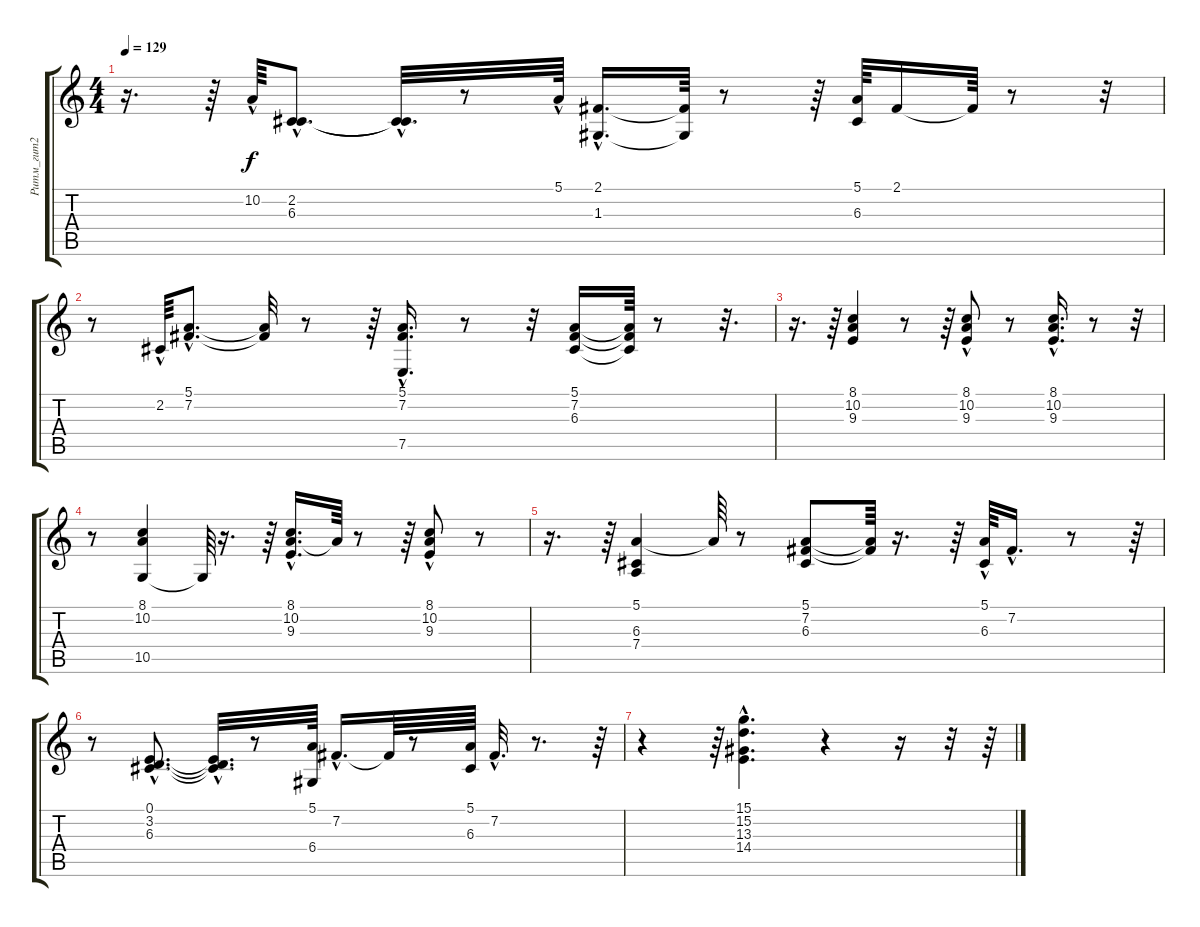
\track ("Ритм_гит2" "Ритм_гит2") {instrument lead5charang}
\staff {score tabs}
\tuning (E4 B3 G3 D3 A2 E2) {hide}
\ts (4 4)
\tempo 129
\clef g2
\ks c
r.16{d dy f} r.64 10.2{hac}.64 (2.2{hac} 6.3{hac}).8{d} (2.2{hac t} 6.3{t}).32{d} r.8 5.1{hac}.64 (2.1{hac} 1.3{hac}).16{d} (2.1{t} 1.3{t}).64 r.8 r.64 (5.1 6.3).64 2.1.16 2.1{t}.64 r.8 r.32 |
r.8 2.2{hac}.64 (5.1{hac} 7.2{hac}).8{d} (5.1{t} 7.2{t}).32 r.8 r.64 (5.1 7.2{hac} 7.5{hac}).16{d} r.8 r.32 (5.1 7.2 6.3).16 (5.1{t} 7.2{t} 6.3{t}).64 r.8 r.32{d} |
r.16{d} r.64 (8.1 10.2 9.3).4 r.8 r.64 (8.1{hac} 10.2 9.3).8 r.8 (8.1{hac} 10.2{hac} 9.3{hac}).16{d} r.8 r.32 |
r.8 (8.1 10.2 10.5).4 10.5{t}.64 r.16{d} r.64 (8.1{hac} 10.2{hac} 9.3{hac}).16{d} 10.2{t}.64 r.8 r.64 (8.1{hac} 10.2{hac} 9.3).8 r.8 |
r.16{d} r.64 (5.1 6.3 7.4).4 5.1{t}.64 r.8 (5.1 7.2 6.3).8 (5.1{t} 7.2{t}).64 r.16{d} r.64 (5.1{hac} 6.3{hac}).64 7.2{hac}.16{d} r.8 r.64 |
r.8 (0.1{hac} 3.2{hac} 6.3{hac}).8{d} (0.1{hac t} 3.2{t} 6.3{hac t}).32{d} r.8 (5.1 6.4).64 7.2{hac}.16{d} 7.2{t}.64 r.8 (5.1 6.3).64 7.2{hac}.32{d} r.8{d} r.64 |
r.4 r.64 (15.1 15.2 13.3 14.4{hac}).4{d} r.4 r.16 r.32 r.64
